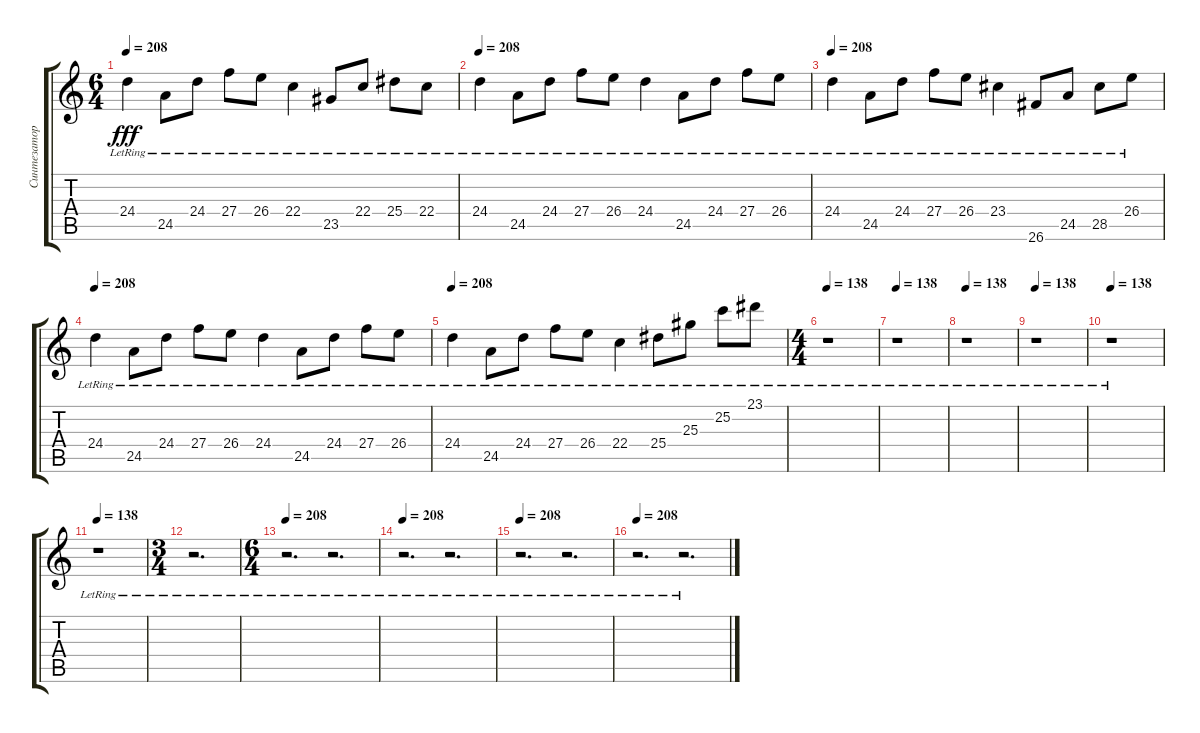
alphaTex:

\track ("Синтезатор 1 (Мустис)" "Синтезатор") {instrument acousticgrandpiano}
\staff {score tabs}
\tuning (E4 B3 G3 D3 A2 E2) {hide}
\ts (6 4)
\tempo 208
\clef g2
\ks c
24.4{lr}.4{dy fff} 24.5{lr}.8 24.4{lr}.8 27.4{lr}.8 26.4{lr}.8 22.4{lr}.4 23.5{lr}.8 22.4{lr}.8 25.4{lr}.8 22.4{lr}.8 |
\tempo 208
24.4{lr}.4 24.5{lr}.8 24.4{lr}.8 27.4{lr}.8 26.4{lr}.8 24.4{lr}.4 24.5{lr}.8 24.4{lr}.8 27.4{lr}.8 26.4{lr}.8 |
\tempo 208
24.4{lr}.4 24.5{lr}.8 24.4{lr}.8 27.4{lr}.8 26.4{lr}.8 23.4{lr}.4 26.6{lr}.8 24.5{lr}.8 28.5{lr}.8 26.4{lr}.8 |
\tempo 208
24.4{lr}.4 24.5{lr}.8 24.4{lr}.8 27.4{lr}.8 26.4{lr}.8 24.4{lr}.4 24.5{lr}.8 24.4{lr}.8 27.4{lr}.8 26.4{lr}.8 |
\tempo 208
24.4{lr}.4 24.5{lr}.8 24.4{lr}.8 27.4{lr}.8 26.4{lr}.8 22.4{lr}.4 25.4{lr}.8 25.3{lr}.8 25.2{lr}.8 23.1{lr}.8 |
\ts (4 4)
\tempo 138
r.1{volume 13} |
\tempo 138
r.1 |
\tempo 138
r.1 |
\tempo 138
r.1 |
\tempo 138
r.1 |
\tempo 138
r.1 |
\ts (3 4)
r.2{d} |
\ts (6 4)
\tempo 208
r.2{d} r.2{d} |
\tempo 208
r.2{d} r.2{d} |
\tempo 208
r.2{d} r.2{d} |
\tempo 208
r.2{d} r.2{d}
